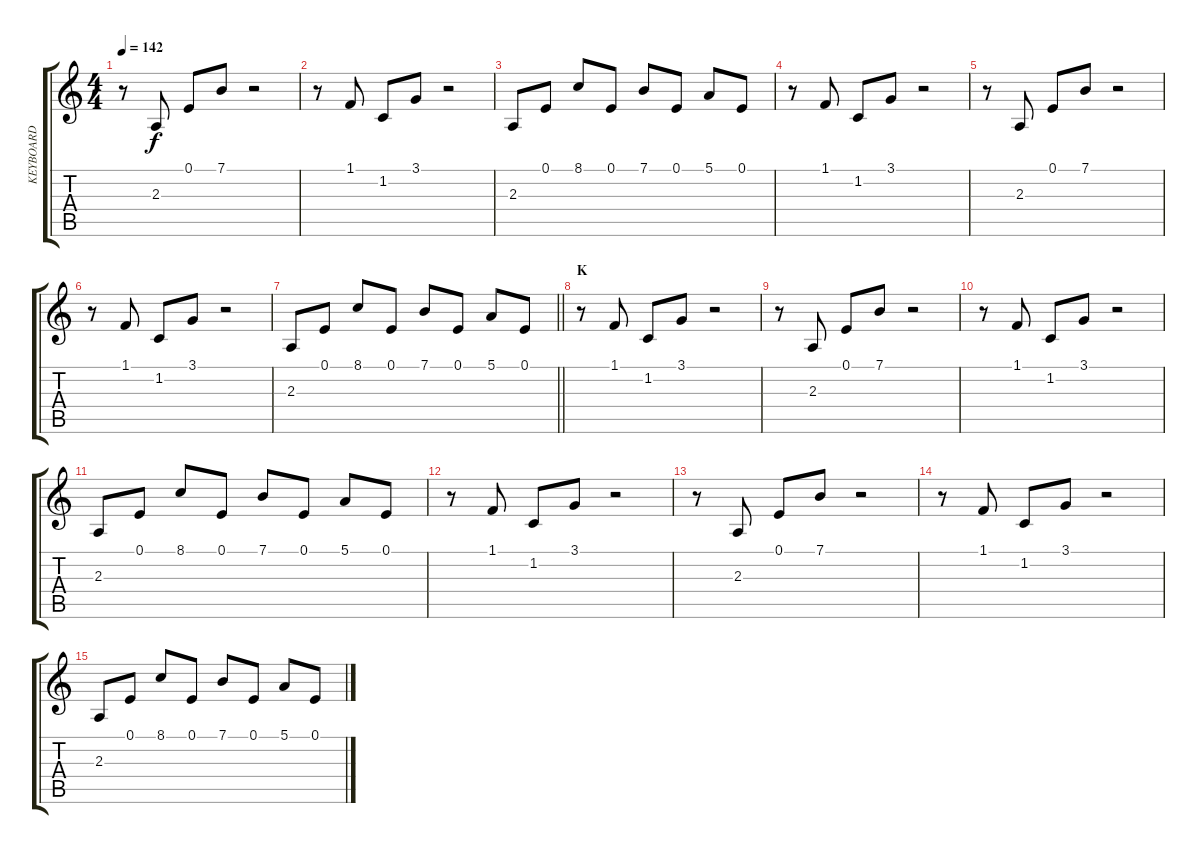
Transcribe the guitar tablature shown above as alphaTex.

\track ("KEYBOARD" "KEYBOARD") {instrument stringensemble2}
\staff {score tabs}
\tuning (E4 B3 G3 D3 A2 E2) {hide}
\ts (4 4)
\tempo 142
\clef g2
\ks c
r.8{dy f} 2.3.8 0.1.8 7.1.8 r.2 |
r.8 1.1.8 1.2.8 3.1.8 r.2 |
2.3.8 0.1.8 8.1.8 0.1.8 7.1.8 0.1.8 5.1.8 0.1.8 |
r.8 1.1.8 1.2.8 3.1.8 r.2 |
r.8 2.3.8 0.1.8 7.1.8 r.2 |
r.8 1.1.8 1.2.8 3.1.8 r.2 |
\barLineRight lightlight
2.3.8 0.1.8 8.1.8 0.1.8 7.1.8 0.1.8 5.1.8 0.1.8 |
\section ("" "K")
r.8 1.1.8 1.2.8 3.1.8 r.2 |
r.8 2.3.8 0.1.8 7.1.8 r.2 |
r.8 1.1.8 1.2.8 3.1.8 r.2 |
2.3.8 0.1.8 8.1.8 0.1.8 7.1.8 0.1.8 5.1.8 0.1.8 |
r.8 1.1.8 1.2.8 3.1.8 r.2 |
r.8 2.3.8 0.1.8 7.1.8 r.2 |
r.8 1.1.8 1.2.8 3.1.8 r.2 |
2.3.8 0.1.8 8.1.8 0.1.8 7.1.8 0.1.8 5.1.8 0.1.8
